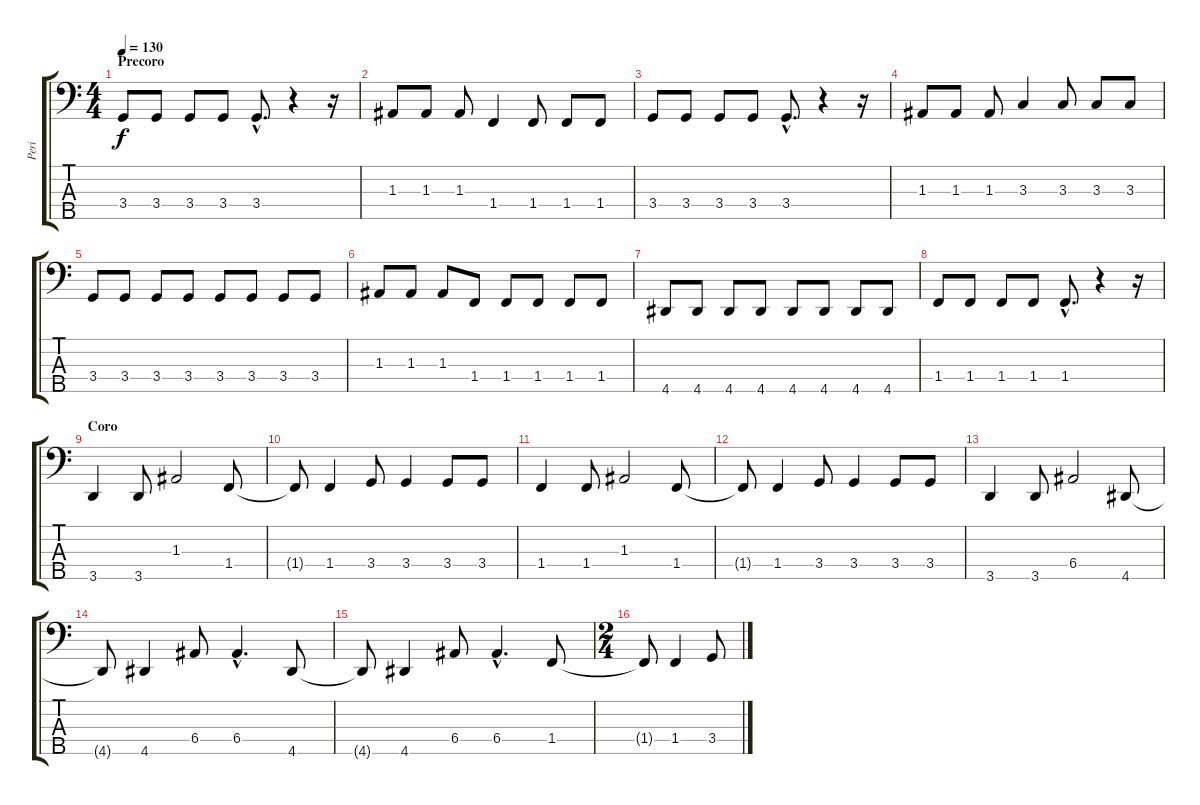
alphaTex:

\track ("Peri" "Peri") {instrument electricbassfinger}
\staff {score tabs}
\tuning (G2 D2 A1 E1 B0) {hide}
\ts (4 4)
\section ("" "Precoro")
\tempo 130
\clef f4
\ks c
3.4.8{dy f} 3.4.8 3.4.8 3.4.8 3.4{hac}.8{d} r.4 r.16 |
1.3.8 1.3.8 1.3.8 1.4.4 1.4.8 1.4.8 1.4.8 |
3.4.8 3.4.8 3.4.8 3.4.8 3.4{hac}.8{d} r.4 r.16 |
1.3.8 1.3.8 1.3.8 3.3.4 3.3.8 3.3.8 3.3.8 |
3.4.8 3.4.8 3.4.8 3.4.8 3.4.8 3.4.8 3.4.8 3.4.8 |
1.3.8 1.3.8 1.3.8 1.4.8 1.4.8 1.4.8 1.4.8 1.4.8 |
4.5.8 4.5.8 4.5.8 4.5.8 4.5.8 4.5.8 4.5.8 4.5.8 |
1.4.8 1.4.8 1.4.8 1.4.8 1.4{hac}.8{d} r.4 r.16 |
\section ("" "Coro")
3.5.4 3.5.8 1.3.2 1.4.8 |
1.4{t}.8 1.4.4 3.4.8 3.4.4 3.4.8 3.4.8 |
1.4.4 1.4.8 1.3.2 1.4.8 |
1.4{t}.8 1.4.4 3.4.8 3.4.4 3.4.8 3.4.8 |
3.5.4 3.5.8 6.4.2 4.5.8 |
4.5{t}.8 4.5.4 6.4.8 6.4{hac}.4{d} 4.5.8 |
4.5{t}.8 4.5.4 6.4.8 6.4{hac}.4{d} 1.4.8 |
\ts (2 4)
1.4{t}.8 1.4.4 3.4.8
